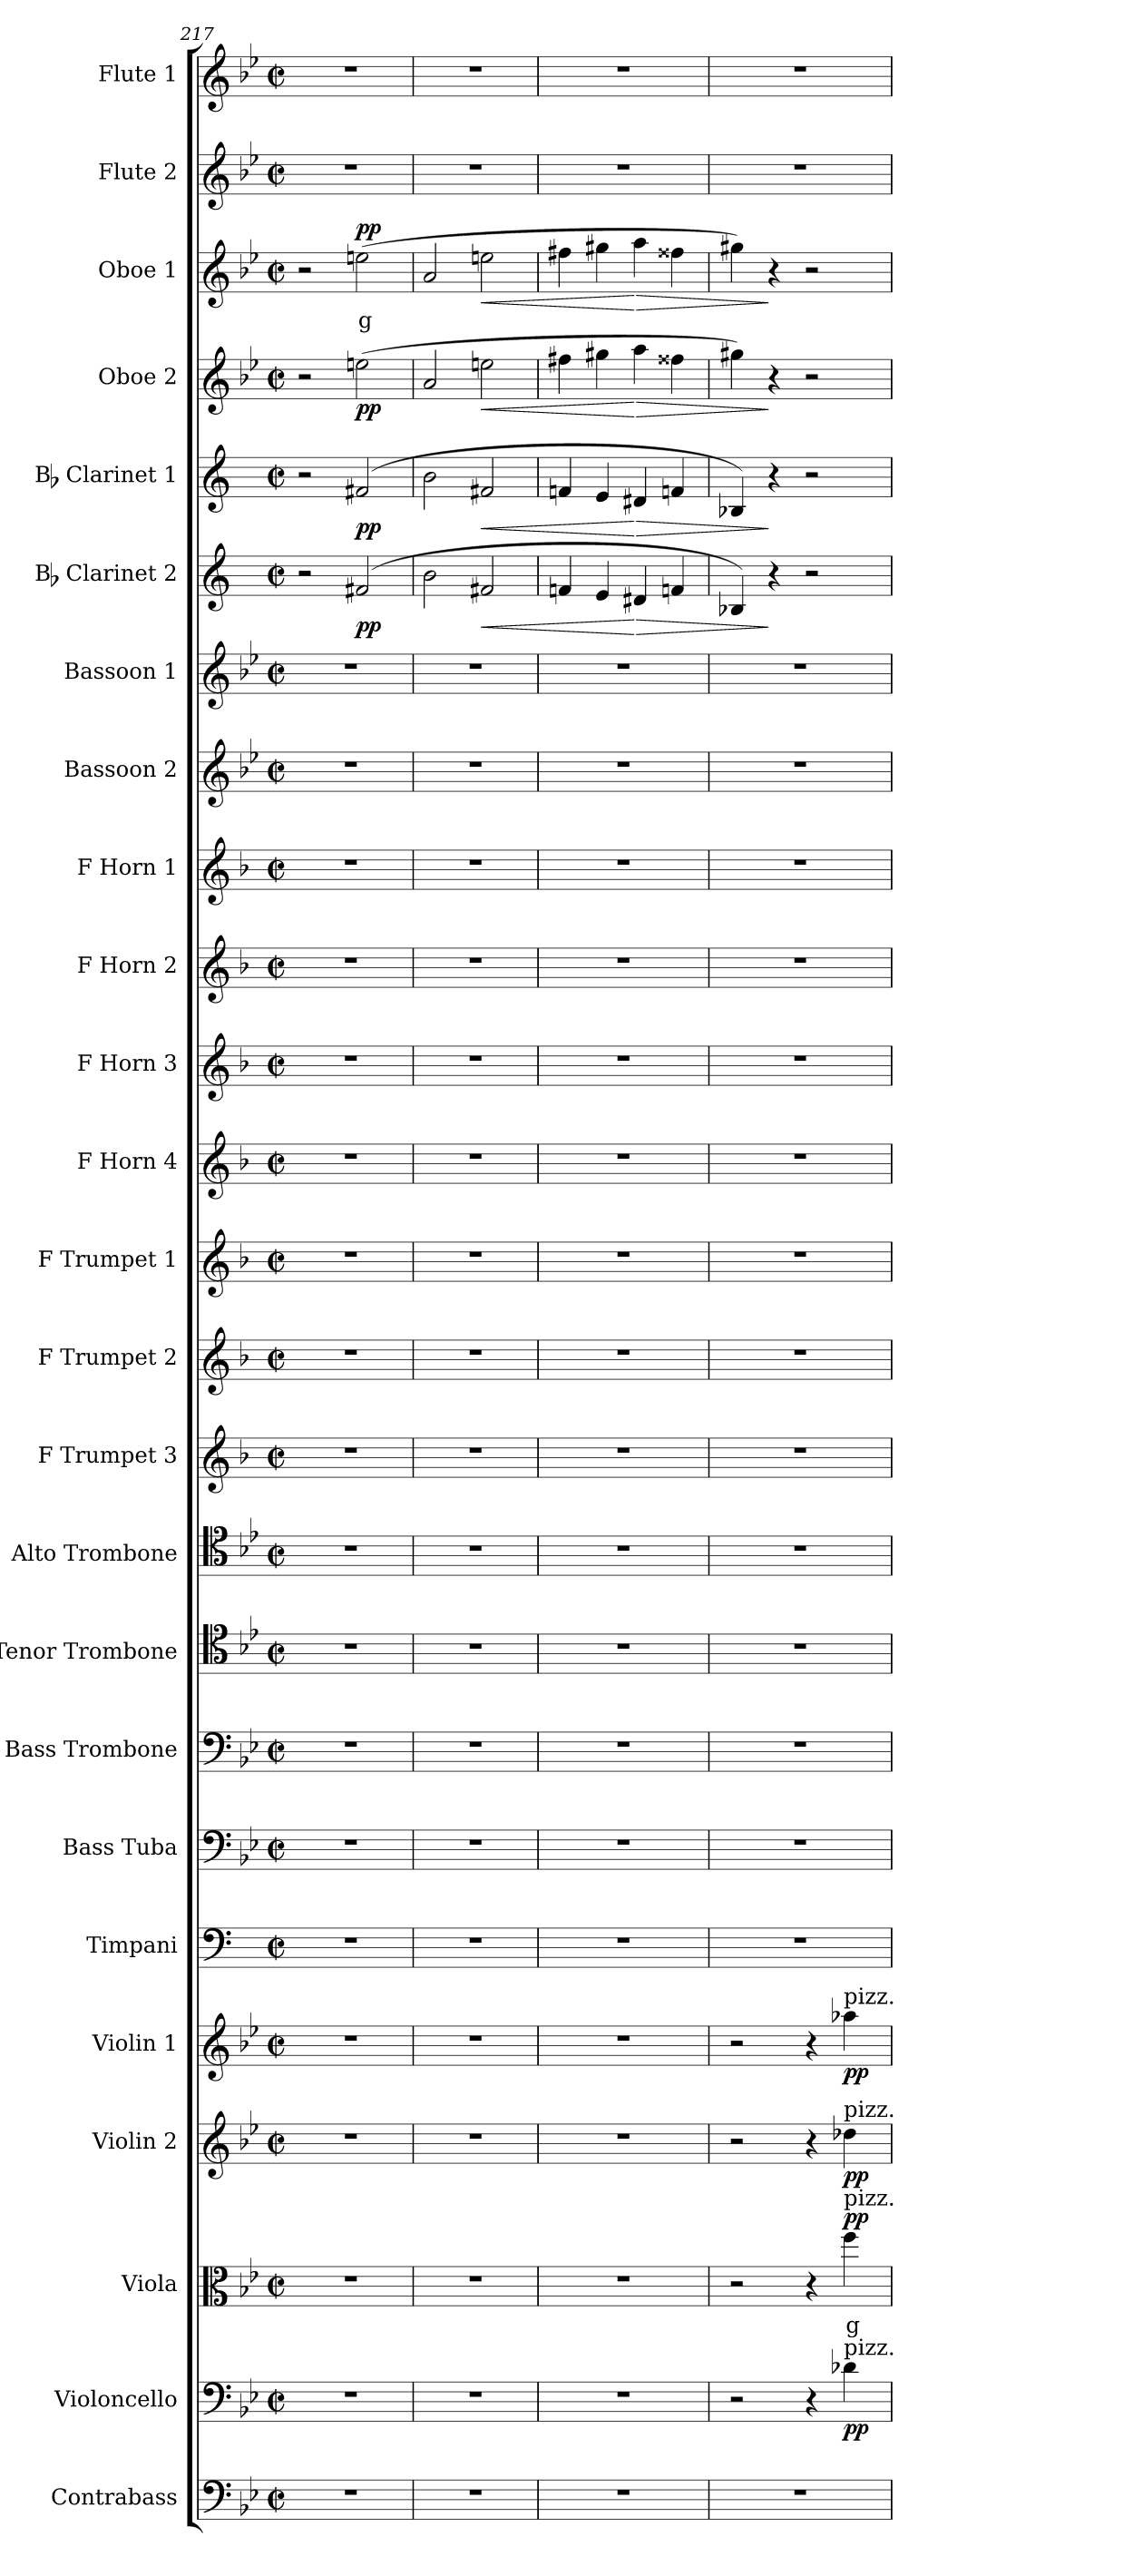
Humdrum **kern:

**kern	**kern	**dynam	**kern	**text	**dynam	**kern	**dynam	**kern	**dynam	**kern	**kern	**kern	**kern	**kern	**kern	**kern	**kern	**kern	**kern	**kern	**kern	**kern	**kern	**kern	**dynam	**kern	**dynam	**kern	**dynam	**kern	**text	**dynam	**kern	**kern
*part25	*part24	*part24	*part23	*part23	*part23	*part22	*part22	*part21	*part21	*part20	*part19	*part18	*part17	*part16	*part15	*part14	*part13	*part12	*part11	*part10	*part9	*part8	*part7	*part6	*part6	*part5	*part5	*part4	*part4	*part3	*part3	*part3	*part2	*part1
*staff25	*staff24	*staff24	*staff23	*staff23	*staff23	*staff22	*staff22	*staff21	*staff21	*staff20	*staff19	*staff18	*staff17	*staff16	*staff15	*staff14	*staff13	*staff12	*staff11	*staff10	*staff9	*staff8	*staff7	*staff6	*staff6	*staff5	*staff5	*staff4	*staff4	*staff3	*staff3	*staff3	*staff2	*staff1
*I"Contrabass	*I"Violoncello	*	*I"Viola	*	*	*I"Violin 2	*	*I"Violin 1	*	*I"Timpani	*I"Bass Tuba	*I"Bass Trombone	*I"Tenor Trombone	*I"Alto Trombone	*I"F Trumpet 3	*I"F Trumpet 2	*I"F Trumpet 1	*I"F Horn 4	*I"F Horn 3	*I"F Horn 2	*I"F Horn 1	*I"Bassoon 2	*I"Bassoon 1	*I"Bb Clarinet 2	*	*I"Bb Clarinet 1	*	*I"Oboe 2	*	*I"Oboe 1	*	*	*I"Flute 2	*I"Flute 1
*I'Cb	*I'Vc	*	*I'Vla	*	*	*I'Vln 2	*	*I'Vln 1	*	*I'Timp	*I'B Tba	*I'B Trb	*I'T Trb	*I'A Trb	*I'Tpt 3	*I'Tpt 2	*I'Tpt 1	*I'Hn 4	*I'Hn 3	*I'Hn 2	*I'Hn 1	*I'Bsn 2	*I'Bsn 1	*I'Cl 2	*	*I'Cl 1	*	*I'Ob 2	*	*I'Ob 1	*	*	*I'Fl 2	*I'Fl 1
*clefF4	*clefF4	*	*clefC3	*	*	*clefG2	*	*clefG2	*	*clefF4	*clefF4	*clefF4	*clefC4	*clefC4	*clefG2	*clefG2	*clefG2	*clefG2	*clefG2	*clefG2	*clefG2	*clefG2	*clefG2	*clefG2	*	*clefG2	*	*clefG2	*	*clefG2	*	*	*clefG2	*clefG2
*ITrd7c12	*	*	*	*	*	*	*	*	*	*	*	*	*	*	*ITrd-3c-5	*ITrd-3c-5	*ITrd-3c-5	*ITrd4c7	*ITrd4c7	*ITrd4c7	*ITrd4c7	*	*	*ITrd1c2	*	*ITrd1c2	*	*	*	*	*	*	*	*
*k[b-e-]	*k[b-e-]	*	*k[b-e-]	*	*	*k[b-e-]	*	*k[b-e-]	*	*k[]	*k[b-e-]	*k[b-e-]	*k[b-e-]	*k[b-e-]	*k[b-e-]	*k[b-e-]	*k[b-e-]	*k[b-e-]	*k[b-e-]	*k[b-e-]	*k[b-e-]	*k[b-e-]	*k[b-e-]	*k[b-e-]	*	*k[b-e-]	*	*k[b-e-]	*	*k[b-e-]	*	*	*k[b-e-]	*k[b-e-]
*M2/2	*M2/2	*	*M2/2	*	*	*M2/2	*	*M2/2	*	*M2/2	*M2/2	*M2/2	*M2/2	*M2/2	*M2/2	*M2/2	*M2/2	*M2/2	*M2/2	*M2/2	*M2/2	*M2/2	*M2/2	*M2/2	*	*M2/2	*	*M2/2	*	*M2/2	*	*	*M2/2	*M2/2
*met(c|)	*met(c|)	*	*met(c|)	*	*	*met(c|)	*	*met(c|)	*	*met(c|)	*met(c|)	*met(c|)	*met(c|)	*met(c|)	*met(c|)	*met(c|)	*met(c|)	*met(c|)	*met(c|)	*met(c|)	*met(c|)	*met(c|)	*met(c|)	*met(c|)	*	*met(c|)	*	*met(c|)	*	*met(c|)	*	*	*met(c|)	*met(c|)
=217	=217	=217	=217	=217	=217	=217	=217	=217	=217	=217	=217	=217	=217	=217	=217	=217	=217	=217	=217	=217	=217	=217	=217	=217	=217	=217	=217	=217	=217	=217	=217	=217	=217	=217
1r	1r	.	1r	.	.	1r	.	1r	.	1r	1r	1r	1r	1r	1r	1r	1r	1r	1r	1r	1r	1r	1r	2r	.	2r	.	2r	.	2r	.	.	1r	1r
!	!	!	!	!	!	!	!	!	!	!	!	!	!	!	!	!	!	!	!	!	!	!	!	!	!LO:DY:b	!	!LO:DY:b	!	!LO:DY:b	!	!LO:LY:b:color=#FF0000	!LO:DY:b	!	!
.	.	.	.	.	.	.	.	.	.	.	.	.	.	.	.	.	.	.	.	.	.	.	.	(2en/	pp	(2en/	pp	(2een\	pp	(2een\	g	pp	.	.
=218	=218	=218	=218	=218	=218	=218	=218	=218	=218	=218	=218	=218	=218	=218	=218	=218	=218	=218	=218	=218	=218	=218	=218	=218	=218	=218	=218	=218	=218	=218	=218	=218	=218	=218
1r	1r	.	1r	.	.	1r	.	1r	.	1r	1r	1r	1r	1r	1r	1r	1r	1r	1r	1r	1r	1r	1r	2a\	.	2a\	.	2a/	.	2a/	.	.	1r	1r
!	!	!	!	!	!	!	!	!	!	!	!	!	!	!	!	!	!	!	!	!	!	!	!	!	!LO:HP:b	!	!LO:HP:b	!	!LO:HP:b	!	!	!LO:HP:b	!	!
.	.	.	.	.	.	.	.	.	.	.	.	.	.	.	.	.	.	.	.	.	.	.	.	2en/	<	2en/	<	2een\	<	2een\	.	<	.	.
=219	=219	=219	=219	=219	=219	=219	=219	=219	=219	=219	=219	=219	=219	=219	=219	=219	=219	=219	=219	=219	=219	=219	=219	=219	=219	=219	=219	=219	=219	=219	=219	=219	=219	=219
1r	1r	.	1r	.	.	1r	.	1r	.	1r	1r	1r	1r	1r	1r	1r	1r	1r	1r	1r	1r	1r	1r	4e-X/	.	4e-X/	.	4ff#X\	.	4ff#X\	.	.	1r	1r
.	.	.	.	.	.	.	.	.	.	.	.	.	.	.	.	.	.	.	.	.	.	.	.	4d/	.	4d/	.	4gg#X\	.	4gg#X\	.	.	.	.
!	!	!	!	!	!	!	!	!	!	!	!	!	!	!	!	!	!	!	!	!	!	!	!	!	!LO:HP:n=1:b	!	!LO:HP:n=1:b	!	!LO:HP:n=1:b	!	!	!LO:HP:n=1:b	!	!
.	.	.	.	.	.	.	.	.	.	.	.	.	.	.	.	.	.	.	.	.	.	.	.	4c#X/	[ >	4c#X/	[ >	4aa\	[ >	4aa\	.	[ >	.	.
.	.	.	.	.	.	.	.	.	.	.	.	.	.	.	.	.	.	.	.	.	.	.	.	4e-X/	.	4e-X/	.	4ff##X\	.	4ff##X\	.	.	.	.
=220	=220	=220	=220	=220	=220	=220	=220	=220	=220	=220	=220	=220	=220	=220	=220	=220	=220	=220	=220	=220	=220	=220	=220	=220	=220	=220	=220	=220	=220	=220	=220	=220	=220	=220
1r	2r	.	2r	.	.	2r	.	2r	.	1r	1r	1r	1r	1r	1r	1r	1r	1r	1r	1r	1r	1r	1r	4A-X/)	.	4A-X/)	.	4gg#X\)	.	4gg#X\)	.	.	1r	1r
.	.	.	.	.	.	.	.	.	.	.	.	.	.	.	.	.	.	.	.	.	.	.	.	4r	]	4r	]	4r	]	4r	.	]	.	.
.	4r	.	4r	.	.	4r	.	4r	.	.	.	.	.	.	.	.	.	.	.	.	.	.	.	2r	.	2r	.	2r	.	2r	.	.	.	.
!	!	!	!	!	!	!	!	!LO:TX:a:t=pizz.	!	!	!	!	!	!	!	!	!	!	!	!	!	!	!	!	!	!	!	!	!	!	!	!	!	!
!	!	!	!	!	!	!LO:TX:a:t=pizz.	!	!	!	!	!	!	!	!	!	!	!	!	!	!	!	!	!	!	!	!	!	!	!	!	!	!	!	!
!	!	!	!LO:TX:a:t=pizz.	!	!	!	!	!	!	!	!	!	!	!	!	!	!	!	!	!	!	!	!	!	!	!	!	!	!	!	!	!	!	!
!	!LO:TX:a:t=pizz.	!	!	!	!	!	!	!	!	!	!	!	!	!	!	!	!	!	!	!	!	!	!	!	!	!	!	!	!	!	!	!	!	!
!	!	!LO:DY:b	!	!LO:LY:b:color=#FF0000	!LO:DY:b	!	!LO:DY:b	!	!LO:DY:b	!	!	!	!	!	!	!	!	!	!	!	!	!	!	!	!	!	!	!	!	!	!	!	!	!
.	4d-X\	pp	4ff\	g	pp	4dd-X\	pp	4aa-X\	pp	.	.	.	.	.	.	.	.	.	.	.	.	.	.	.	.	.	.	.	.	.	.	.	.	.
=	=	=	=	=	=	=	=	=	=	=	=	=	=	=	=	=	=	=	=	=	=	=	=	=	=	=	=	=	=	=	=	=	=	=
*-	*-	*-	*-	*-	*-	*-	*-	*-	*-	*-	*-	*-	*-	*-	*-	*-	*-	*-	*-	*-	*-	*-	*-	*-	*-	*-	*-	*-	*-	*-	*-	*-	*-	*-
